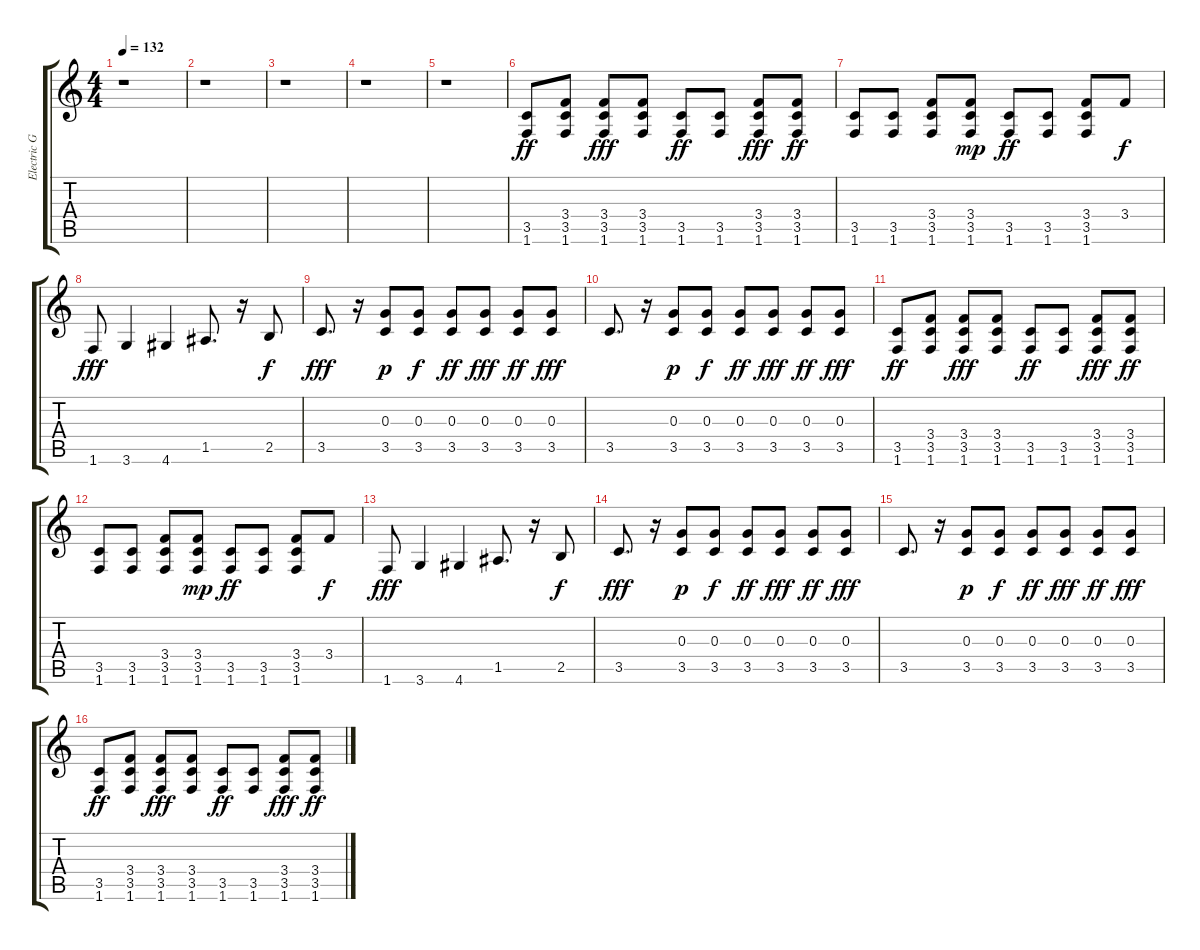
\track ("Electric Guitar" "Electric G") {instrument distortionguitar}
\staff {score tabs}
\tuning (E4 B3 G3 D3 A2 E2) {hide}
\ts (4 4)
\tempo 132
\clef g2
\ks c
r.1{dy fff} |
r.1 |
r.1 |
r.1 |
r.1 |
(3.5 1.6).8{dy ff} (3.4 3.5 1.6).8 (3.4 3.5 1.6).8{dy fff} (3.4 3.5 1.6).8 (3.5 1.6).8{dy ff} (3.5 1.6).8 (3.4 3.5 1.6).8{dy fff} (3.4 3.5 1.6).8{dy ff} |
(3.5 1.6).8 (3.5 1.6).8 (3.4 3.5 1.6).8 (3.4 3.5 1.6).8{dy mp} (3.5 1.6).8{dy ff} (3.5 1.6).8 (3.4 3.5 1.6).8 3.4.8{dy f} |
1.6.8{dy fff} 3.6.4 4.6.4 1.5.8{d} r.16 2.5.8{dy f} |
3.5.8{d dy fff} r.16 (0.3 3.5).8{dy p} (0.3 3.5).8{dy f} (0.3 3.5).8{dy ff} (0.3 3.5).8{dy fff} (0.3 3.5).8{dy ff} (0.3 3.5).8{dy fff} |
3.5.8{d} r.16 (0.3 3.5).8{dy p} (0.3 3.5).8{dy f} (0.3 3.5).8{dy ff} (0.3 3.5).8{dy fff} (0.3 3.5).8{dy ff} (0.3 3.5).8{dy fff} |
(3.5 1.6).8{dy ff} (3.4 3.5 1.6).8 (3.4 3.5 1.6).8{dy fff} (3.4 3.5 1.6).8 (3.5 1.6).8{dy ff} (3.5 1.6).8 (3.4 3.5 1.6).8{dy fff} (3.4 3.5 1.6).8{dy ff} |
(3.5 1.6).8 (3.5 1.6).8 (3.4 3.5 1.6).8 (3.4 3.5 1.6).8{dy mp} (3.5 1.6).8{dy ff} (3.5 1.6).8 (3.4 3.5 1.6).8 3.4.8{dy f} |
1.6.8{dy fff} 3.6.4 4.6.4 1.5.8{d} r.16 2.5.8{dy f} |
3.5.8{d dy fff} r.16 (0.3 3.5).8{dy p} (0.3 3.5).8{dy f} (0.3 3.5).8{dy ff} (0.3 3.5).8{dy fff} (0.3 3.5).8{dy ff} (0.3 3.5).8{dy fff} |
3.5.8{d} r.16 (0.3 3.5).8{dy p} (0.3 3.5).8{dy f} (0.3 3.5).8{dy ff} (0.3 3.5).8{dy fff} (0.3 3.5).8{dy ff} (0.3 3.5).8{dy fff} |
(3.5 1.6).8{dy ff} (3.4 3.5 1.6).8 (3.4 3.5 1.6).8{dy fff} (3.4 3.5 1.6).8 (3.5 1.6).8{dy ff} (3.5 1.6).8 (3.4 3.5 1.6).8{dy fff} (3.4 3.5 1.6).8{dy ff}
